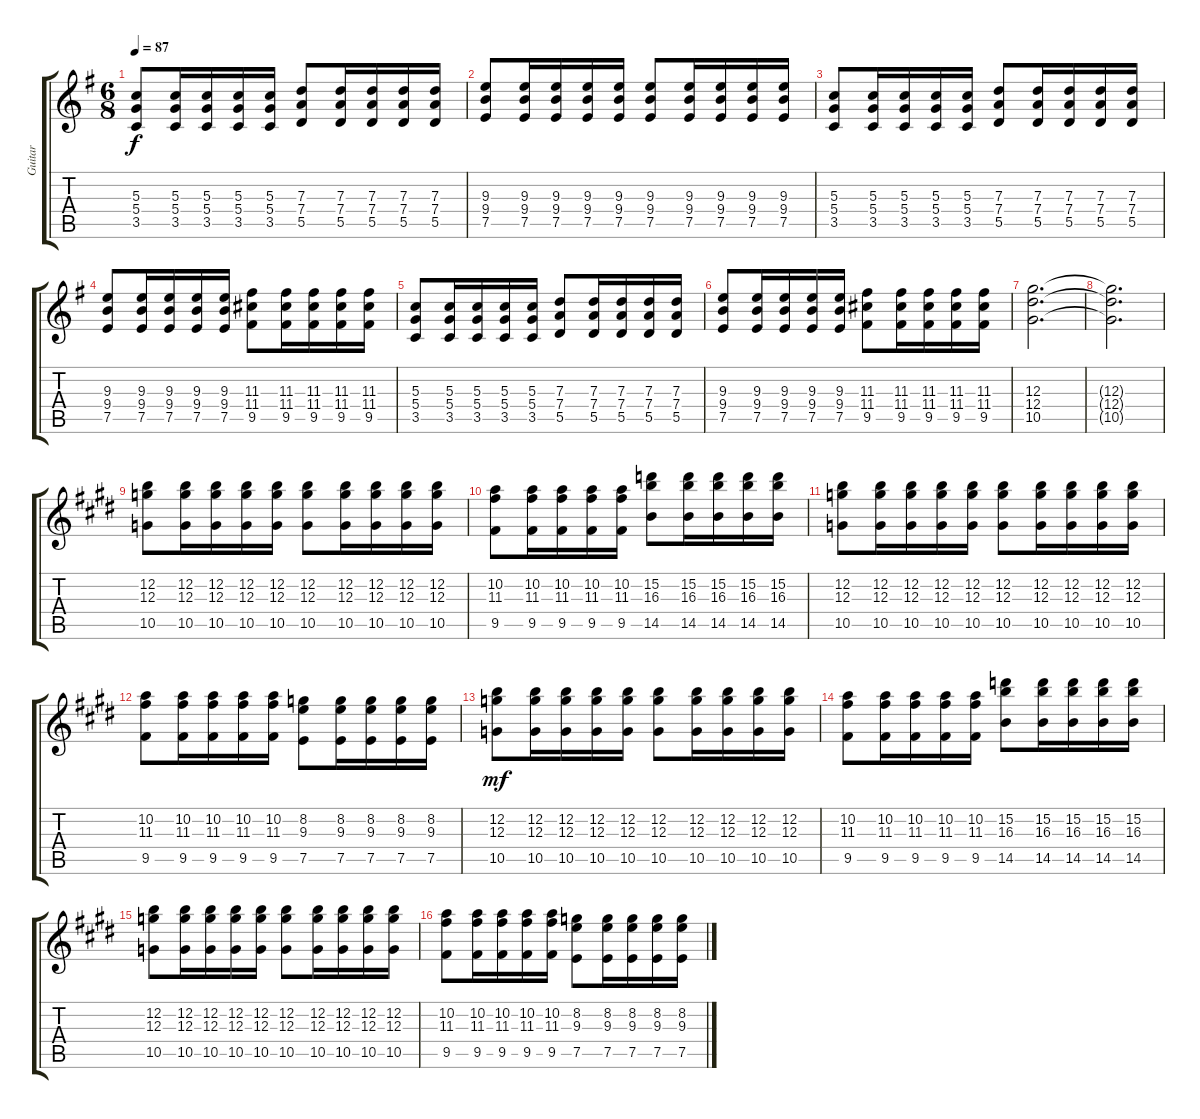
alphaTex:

\track ("Guitar" "Guitar") {instrument electricguitarjazz}
\staff {score tabs}
\tuning (E4 B3 G3 D3 A2 D2) {hide}
\ts (6 8)
\tempo 87
\clef g2
\ks g
(5.3 5.4 3.5).8{dy f instrument distortionguitar} (5.3 5.4 3.5).16 (5.3 5.4 3.5).16 (5.3 5.4 3.5).16 (5.3 5.4 3.5).16 (7.3 7.4 5.5).8 (7.3 7.4 5.5).16 (7.3 7.4 5.5).16 (7.3 7.4 5.5).16 (7.3 7.4 5.5).16 |
(9.3 9.4 7.5).8 (9.3 9.4 7.5).16 (9.3 9.4 7.5).16 (9.3 9.4 7.5).16 (9.3 9.4 7.5).16 (9.3 9.4 7.5).8 (9.3 9.4 7.5).16 (9.3 9.4 7.5).16 (9.3 9.4 7.5).16 (9.3 9.4 7.5).16 |
(5.3 5.4 3.5).8 (5.3 5.4 3.5).16 (5.3 5.4 3.5).16 (5.3 5.4 3.5).16 (5.3 5.4 3.5).16 (7.3 7.4 5.5).8 (7.3 7.4 5.5).16 (7.3 7.4 5.5).16 (7.3 7.4 5.5).16 (7.3 7.4 5.5).16 |
(9.3 9.4 7.5).8 (9.3 9.4 7.5).16 (9.3 9.4 7.5).16 (9.3 9.4 7.5).16 (9.3 9.4 7.5).16 (11.3 11.4 9.5).8 (11.3 11.4 9.5).16 (11.3 11.4 9.5).16 (11.3 11.4 9.5).16 (11.3 11.4 9.5).16 |
(5.3 5.4 3.5).8 (5.3 5.4 3.5).16 (5.3 5.4 3.5).16 (5.3 5.4 3.5).16 (5.3 5.4 3.5).16 (7.3 7.4 5.5).8 (7.3 7.4 5.5).16 (7.3 7.4 5.5).16 (7.3 7.4 5.5).16 (7.3 7.4 5.5).16 |
(9.3 9.4 7.5).8 (9.3 9.4 7.5).16 (9.3 9.4 7.5).16 (9.3 9.4 7.5).16 (9.3 9.4 7.5).16 (11.3 11.4 9.5).8 (11.3 11.4 9.5).16 (11.3 11.4 9.5).16 (11.3 11.4 9.5).16 (11.3 11.4 9.5).16 |
(12.3 12.4 10.5).2{d} |
(12.3{t} 12.4{t} 10.5{t}).2{d} |
\ks e
(12.2 12.3 10.5).8{instrument electricguitarjazz} (12.2 12.3 10.5).16 (12.2 12.3 10.5).16 (12.2 12.3 10.5).16 (12.2 12.3 10.5).16 (12.2 12.3 10.5).8 (12.2 12.3 10.5).16 (12.2 12.3 10.5).16 (12.2 12.3 10.5).16 (12.2 12.3 10.5).16 |
\ks c#minor
(10.2 11.3 9.5).8 (10.2 11.3 9.5).16 (10.2 11.3 9.5).16 (10.2 11.3 9.5).16 (10.2 11.3 9.5).16 (15.2 16.3 14.5).8 (15.2 16.3 14.5).16 (15.2 16.3 14.5).16 (15.2 16.3 14.5).16 (15.2 16.3 14.5).16 |
\ks e
(12.2 12.3 10.5).8 (12.2 12.3 10.5).16 (12.2 12.3 10.5).16 (12.2 12.3 10.5).16 (12.2 12.3 10.5).16 (12.2 12.3 10.5).8 (12.2 12.3 10.5).16 (12.2 12.3 10.5).16 (12.2 12.3 10.5).16 (12.2 12.3 10.5).16 |
\ks c#minor
(10.2 11.3 9.5).8 (10.2 11.3 9.5).16 (10.2 11.3 9.5).16 (10.2 11.3 9.5).16 (10.2 11.3 9.5).16 (8.2 9.3 7.5).8 (8.2 9.3 7.5).16 (8.2 9.3 7.5).16 (8.2 9.3 7.5).16 (8.2 9.3 7.5).16 |
\ks e
(12.2 12.3 10.5).8{dy mf} (12.2 12.3 10.5).16 (12.2 12.3 10.5).16 (12.2 12.3 10.5).16 (12.2 12.3 10.5).16 (12.2 12.3 10.5).8 (12.2 12.3 10.5).16 (12.2 12.3 10.5).16 (12.2 12.3 10.5).16 (12.2 12.3 10.5).16 |
\ks c#minor
(10.2 11.3 9.5).8 (10.2 11.3 9.5).16 (10.2 11.3 9.5).16 (10.2 11.3 9.5).16 (10.2 11.3 9.5).16 (15.2 16.3 14.5).8 (15.2 16.3 14.5).16 (15.2 16.3 14.5).16 (15.2 16.3 14.5).16 (15.2 16.3 14.5).16 |
\ks e
(12.2 12.3 10.5).8 (12.2 12.3 10.5).16 (12.2 12.3 10.5).16 (12.2 12.3 10.5).16 (12.2 12.3 10.5).16 (12.2 12.3 10.5).8 (12.2 12.3 10.5).16 (12.2 12.3 10.5).16 (12.2 12.3 10.5).16 (12.2 12.3 10.5).16 |
\ks c#minor
(10.2 11.3 9.5).8 (10.2 11.3 9.5).16 (10.2 11.3 9.5).16 (10.2 11.3 9.5).16 (10.2 11.3 9.5).16 (8.2 9.3 7.5).8 (8.2 9.3 7.5).16 (8.2 9.3 7.5).16 (8.2 9.3 7.5).16 (8.2 9.3 7.5).16
